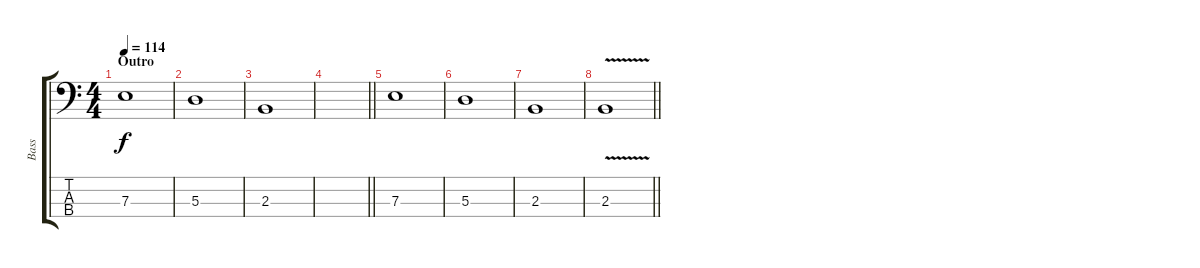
\track ("Bass" "Bass") {instrument electricbassfinger}
\staff {score tabs}
\tuning (G2 D2 A1 E1) {hide}
\ts (4 4)
\section ("" "Outro")
\tempo 114
\clef f4
\ks c
7.3.1{dy f} |
5.3.1 |
2.3.1 |
\barLineRight lightlight
|
7.3.1 |
5.3.1 |
2.3.1 |
\barLineRight lightlight
2.3{v}.1
